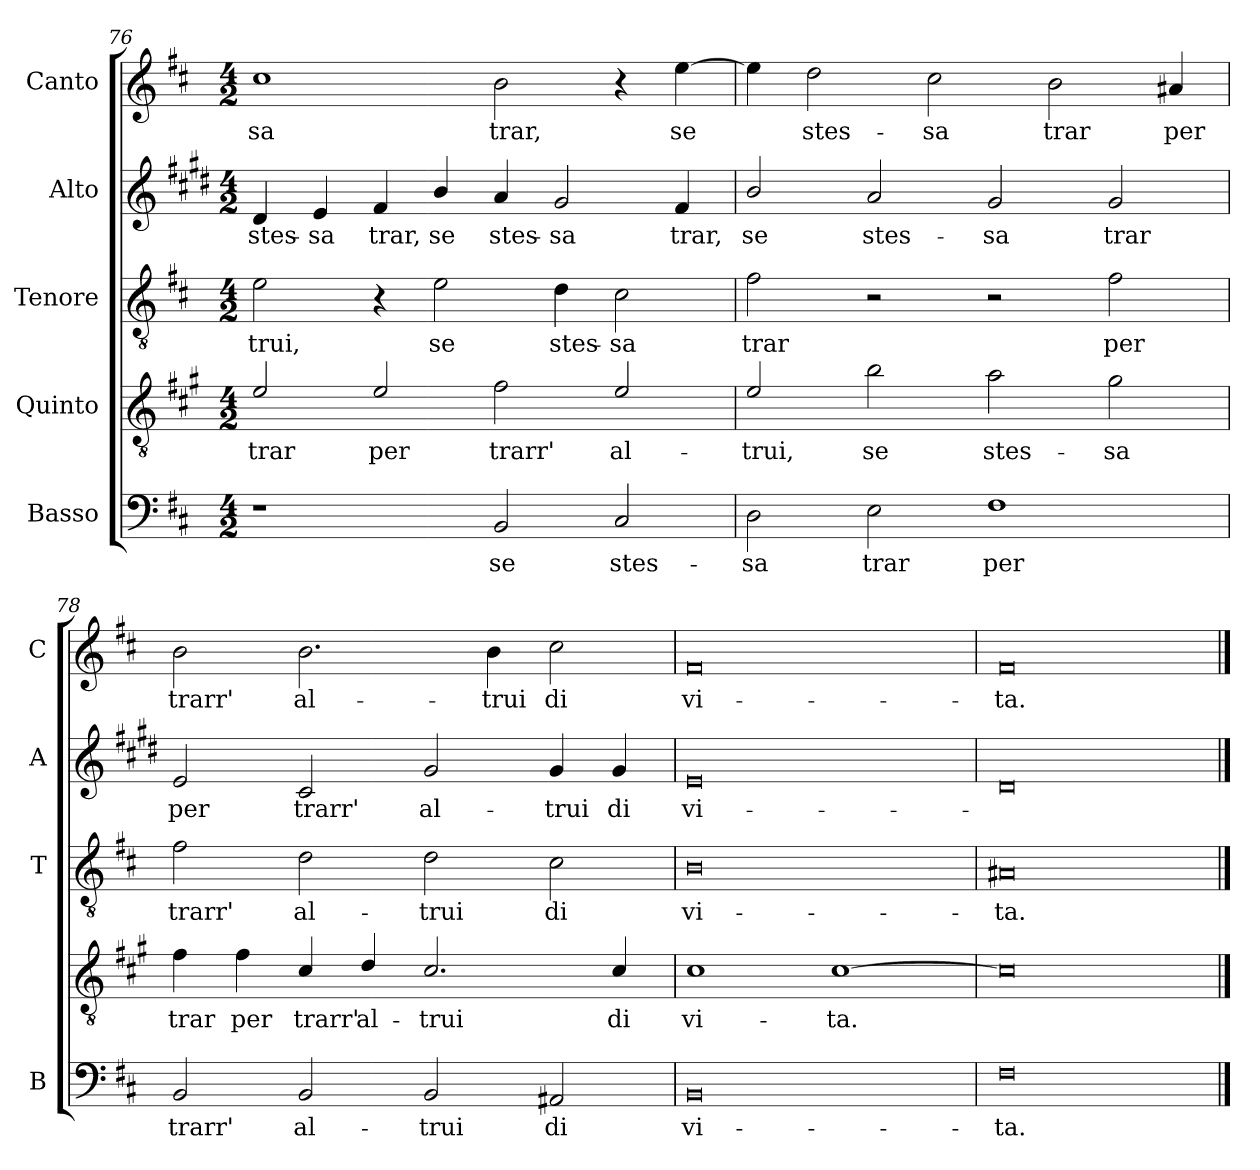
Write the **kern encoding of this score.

**kern	**text	**kern	**text	**kern	**text	**kern	**text	**kern	**text
*part5	*part5	*part4	*part4	*part3	*part3	*part2	*part2	*part1	*part1
*staff5	*staff5	*staff4	*staff4	*staff3	*staff3	*staff2	*staff2	*staff1	*staff1
*I"Basso	*	*I"Quinto	*	*I"Tenore	*	*I"Alto	*	*I"Canto	*
*I'B	*	*	*	*I'T	*	*I'A	*	*I'C	*
*clefF4	*	*clefGv2	*	*clefGv2	*	*clefG2	*	*clefG2	*
*	*	*ITrd4c7	*	*	*	*ITrd1c2	*	*	*
*k[f#c#]	*	*k[f#c#]	*	*k[f#c#]	*	*k[f#c#]	*	*k[f#c#]	*
*D:	*	*D:	*	*D:	*	*D:	*	*D:	*
*M4/2	*	*M4/2	*	*M4/2	*	*M4/2	*	*M4/2	*
=76	=76	=76	=76	=76	=76	=76	=76	=76	=76
!	!	!	!LO:LY:b	!	!LO:LY:b	!	!LO:LY:b	!	!LO:LY:b
1r	.	2A/	trar	2e\	-trui,	4c#/	stes-	1cc#	-sa
!	!	!	!	!	!	!	!LO:LY:b	!	!
.	.	.	.	.	.	4d/	-sa	.	.
!	!	!	!LO:LY:b	!	!	!	!LO:LY:b	!	!
.	.	2A/	per	4r	.	4e/	trar,	.	.
!	!	!	!	!	!LO:LY:b	!	!LO:LY:b	!	!
.	.	.	.	2e\	se	4a/	se	.	.
!	!LO:LY:b	!	!LO:LY:b	!	!	!	!LO:LY:b	!	!LO:LY:b
2BB/	se	2B\	trarr'	.	.	4g/	stes-	2b\	trar,
!	!	!	!	!	!LO:LY:b	!	!LO:LY:b	!	!
.	.	.	.	4d\	stes-	2f#/	-sa	.	.
!	!LO:LY:b	!	!LO:LY:b	!	!LO:LY:b	!	!	!	!
2C#/	stes-	2A/	al-	2c#\	-sa	.	.	4r	.
!	!	!	!	!	!	!	!LO:LY:b	!	!LO:LY:b
.	.	.	.	.	.	4e/	trar,	[4ee\	se
=77	=77	=77	=77	=77	=77	=77	=77	=77	=77
!	!LO:LY:b	!	!LO:LY:b	!	!LO:LY:b	!	!LO:LY:b	!	!
2D\	-sa	2A/	-trui,	2f#\	trar	2a/	se	4ee\]	.
!	!	!	!	!	!	!	!	!	!LO:LY:b
.	.	.	.	.	.	.	.	2dd\	stes-
!	!LO:LY:b	!	!LO:LY:b	!	!	!	!LO:LY:b	!	!
2E\	trar	2e\	se	2r	.	2g/	stes-	.	.
!	!	!	!	!	!	!	!	!	!LO:LY:b
.	.	.	.	.	.	.	.	2cc#\	-sa
!	!LO:LY:b	!	!LO:LY:b	!	!	!	!LO:LY:b	!	!
1F#	per	2d\	stes-	2r	.	2f#/	-sa	.	.
!	!	!	!	!	!	!	!	!	!LO:LY:b
.	.	.	.	.	.	.	.	2b\	trar
!	!	!	!LO:LY:b	!	!LO:LY:b	!	!LO:LY:b	!	!
.	.	2c#\	-sa	2f#\	per	2f#/	trar	.	.
!	!	!	!	!	!	!	!	!	!LO:LY:b
.	.	.	.	.	.	.	.	4a#X/	per
=78	=78	=78	=78	=78	=78	=78	=78	=78	=78
!	!LO:LY:b	!	!LO:LY:b	!	!LO:LY:b	!	!LO:LY:b	!	!LO:LY:b
2BB/	trarr'	4B\	trar	2f#\	trarr'	2d/	per	2b\	trarr'
!	!	!	!LO:LY:b	!	!	!	!	!	!
.	.	4B\	per	.	.	.	.	.	.
!	!LO:LY:b	!	!LO:LY:b	!	!LO:LY:b	!	!LO:LY:b	!	!LO:LY:b
2BB/	al-	4F#/	trarr'	2d\	al-	2B/	trarr'	2.b\	al-
!	!	!	!LO:LY:b	!	!	!	!	!	!
.	.	4G/	al-	.	.	.	.	.	.
!	!LO:LY:b	!	!LO:LY:b	!	!LO:LY:b	!	!LO:LY:b	!	!
2BB/	-trui	2.F#/	-trui	2d\	-trui	2f#/	al-	.	.
!	!	!	!	!	!	!	!	!	!LO:LY:b
.	.	.	.	.	.	.	.	4b\	-trui
!	!LO:LY:b	!	!	!	!LO:LY:b	!	!LO:LY:b	!	!LO:LY:b
2AA#X/	di	.	.	2c#\	di	4f#/	-trui	2cc#\	di
!	!	!	!LO:LY:b	!	!	!	!LO:LY:b	!	!
.	.	4F#/	di	.	.	4f#/	di	.	.
=79	=79	=79	=79	=79	=79	=79	=79	=79	=79
!	!LO:LY:b	!	!LO:LY:b	!	!LO:LY:b	!	!LO:LY:b	!	!LO:LY:b
0BB	vi-	1F#	vi-	0B	vi-	0d	vi-	0f#	vi-
!	!	!	!LO:LY:b	!	!	!	!	!	!
.	.	[1F#	-ta.	.	.	.	.	.	.
=80	=80	=80	=80	=80	=80	=80	=80	=80	=80
!	!LO:LY:b	!	!	!	!LO:LY:b	!	!	!	!LO:LY:b
0F#	-ta.	0F#]	.	0A#X	-ta.	0c#	.	0f#	-ta.
==	==	==	==	==	==	==	==	==	==
*-	*-	*-	*-	*-	*-	*-	*-	*-	*-
